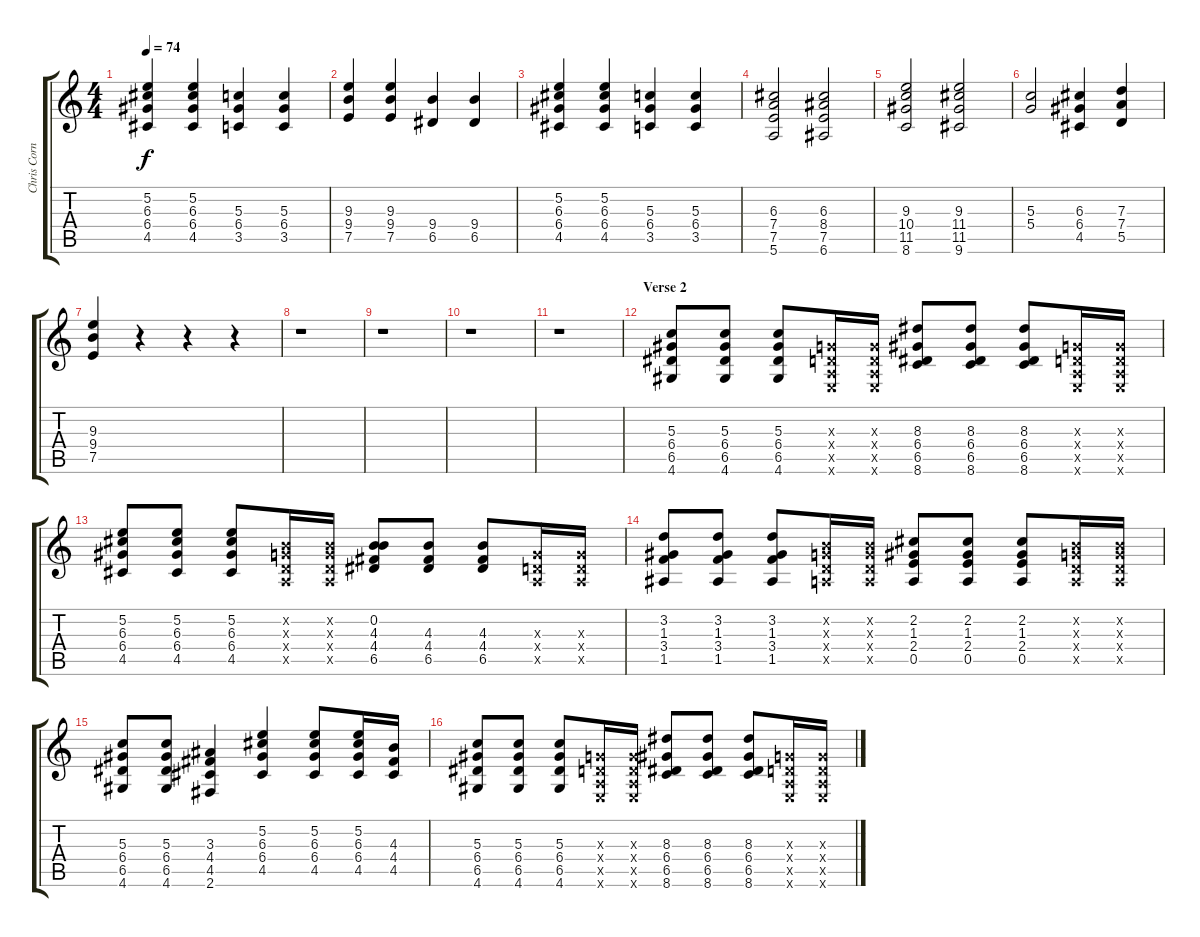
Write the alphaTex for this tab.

\track ("Chris Cornell - Acoustic" "Chris Corn") {instrument acousticguitarnylon}
\staff {score tabs}
\tuning (E4 B3 G3 D3 A2 E2) {hide}
\ts (4 4)
\tempo 74
\clef g2
\ks c
(5.2 6.3 6.4 4.5).4{dy f} (5.2 6.3 6.4 4.5).4 (5.3 6.4 3.5).4 (5.3 6.4 3.5).4 |
(9.3 9.4 7.5).4 (9.3 9.4 7.5).4 (9.4 6.5).4 (9.4 6.5).4 |
(5.2 6.3 6.4 4.5).4 (5.2 6.3 6.4 4.5).4 (5.3 6.4 3.5).4 (5.3 6.4 3.5).4 |
(6.3 7.4 7.5 5.6).2 (6.3 8.4 7.5 6.6).2 |
(9.3 10.4 11.5 8.6).2 (9.3 11.4 11.5 9.6).2 |
(5.3 5.4).2 (6.3 6.4 4.5).4 (7.3 7.4 5.5).4 |
(9.3 9.4 7.5).4 r.4 r.4 r.4 |
r.1 |
r.1 |
r.1 |
r.1 |
\section ("" "Verse 2")
(5.3 6.4 6.5 4.6).8 (5.3 6.4 6.5 4.6).8 (5.3 6.4 6.5 4.6).8 (0.3{x} 0.4{x} 0.5{x} 0.6{x}).16 (0.3{x} 0.4{x} 0.5{x} 0.6{x}).16 (8.3 6.4 6.5 8.6).8 (8.3 6.4 6.5 8.6).8 (8.3 6.4 6.5 8.6).8 (0.3{x} 0.4{x} 0.5{x} 0.6{x}).16 (0.3{x} 0.4{x} 0.5{x} 0.6{x}).16 |
(5.2 6.3 6.4 4.5).8 (5.2 6.3 6.4 4.5).8 (5.2 6.3 6.4 4.5).8 (0.2{x} 0.3{x} 0.4{x} 0.5{x}).16 (0.2{x} 0.3{x} 0.4{x} 0.5{x}).16 (0.2 4.3 4.4 6.5).8 (4.3 4.4 6.5).8 (4.3 4.4 6.5).8 (0.3{x} 0.4{x} 0.5{x}).16 (0.3{x} 0.4{x} 0.5{x}).16 |
(3.2 1.3 3.4 1.5).8 (3.2 1.3 3.4 1.5).8 (3.2 1.3 3.4 1.5).8 (0.2{x} 0.3{x} 0.4{x} 0.5{x}).16 (0.2{x} 0.3{x} 0.4{x} 0.5{x}).16 (2.2 1.3 2.4 0.5).8 (2.2 1.3 2.4 0.5).8 (2.2 1.3 2.4 0.5).8 (0.2{x} 0.3{x} 0.4{x} 0.5{x}).16 (0.2{x} 0.3{x} 0.4{x} 0.5{x}).16 |
(5.3 6.4 6.5 4.6).8 (5.3 6.4 6.5 4.6).8 (3.3 4.4 4.5 2.6).4 (5.2 6.3 6.4 4.5).4 (5.2 6.3 6.4 4.5).8 (5.2 6.3 6.4 4.5).16 (4.3 4.4 4.5).16 |
(5.3 6.4 6.5 4.6).8 (5.3 6.4 6.5 4.6).8 (5.3 6.4 6.5 4.6).8 (0.3{x} 0.4{x} 0.5{x} 0.6{x}).16 (0.3{x} 0.4{x} 0.5{x} 0.6{x}).16 (8.3 6.4 6.5 8.6).8 (8.3 6.4 6.5 8.6).8 (8.3 6.4 6.5 8.6).8 (0.3{x} 0.4{x} 0.5{x} 0.6{x}).16 (0.3{x} 0.4{x} 0.5{x} 0.6{x}).16
